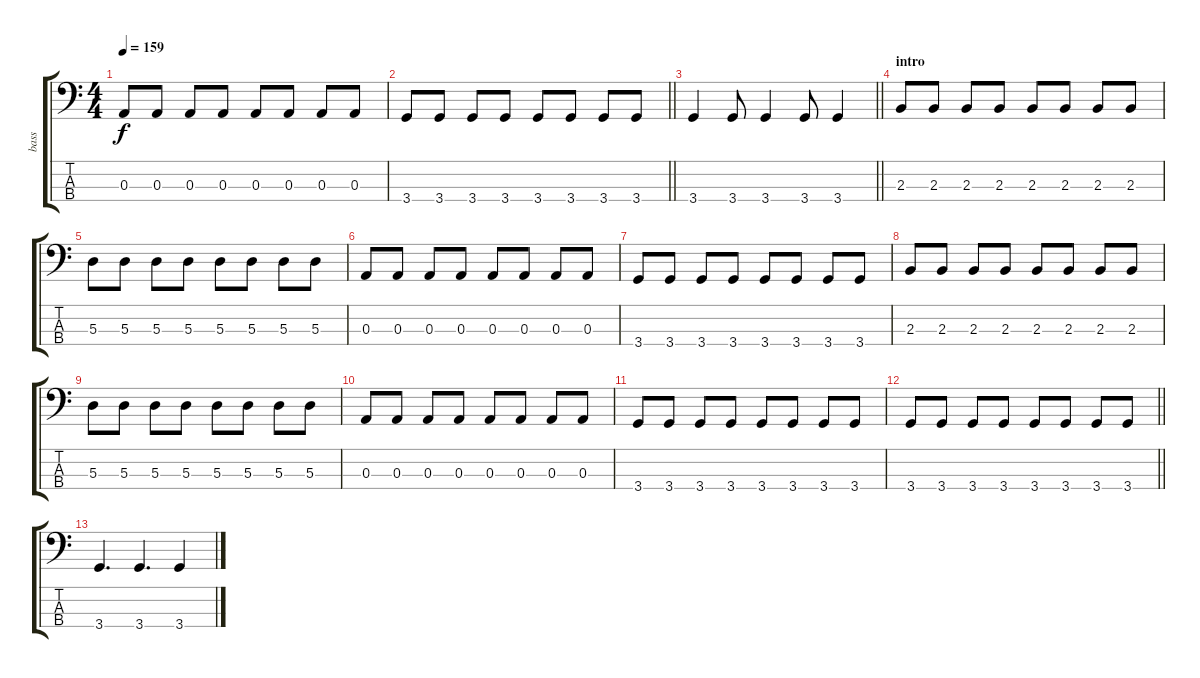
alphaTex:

\track ("bass" "bass") {instrument electricbassfinger}
\staff {score tabs}
\tuning (G2 D2 A1 E1) {hide}
\ts (4 4)
\tempo 159
\clef f4
\ks c
0.3.8{dy f} 0.3.8 0.3.8 0.3.8 0.3.8 0.3.8 0.3.8 0.3.8 |
\barLineRight lightlight
3.4.8 3.4.8 3.4.8 3.4.8 3.4.8 3.4.8 3.4.8 3.4.8 |
\barLineRight lightlight
3.4.4 3.4.8 3.4.4 3.4.8 3.4.4 |
\section ("" "intro")
2.3.8 2.3.8 2.3.8 2.3.8 2.3.8 2.3.8 2.3.8 2.3.8 |
5.3.8 5.3.8 5.3.8 5.3.8 5.3.8 5.3.8 5.3.8 5.3.8 |
0.3.8 0.3.8 0.3.8 0.3.8 0.3.8 0.3.8 0.3.8 0.3.8 |
3.4.8 3.4.8 3.4.8 3.4.8 3.4.8 3.4.8 3.4.8 3.4.8 |
2.3.8 2.3.8 2.3.8 2.3.8 2.3.8 2.3.8 2.3.8 2.3.8 |
5.3.8 5.3.8 5.3.8 5.3.8 5.3.8 5.3.8 5.3.8 5.3.8 |
0.3.8 0.3.8 0.3.8 0.3.8 0.3.8 0.3.8 0.3.8 0.3.8 |
3.4.8 3.4.8 3.4.8 3.4.8 3.4.8 3.4.8 3.4.8 3.4.8 |
\barLineRight lightlight
3.4.8 3.4.8 3.4.8 3.4.8 3.4.8 3.4.8 3.4.8 3.4.8 |
3.4.4{d} 3.4.4{d} 3.4.4
